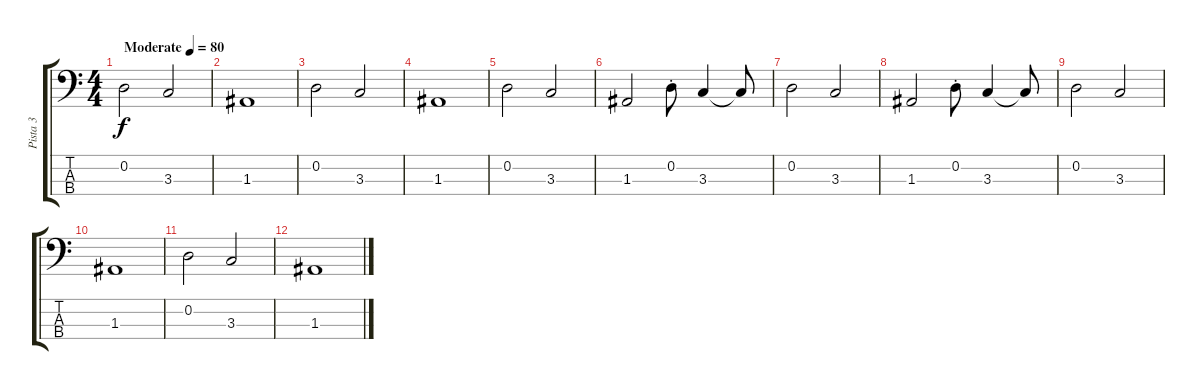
\track ("Pista 3" "Pista 3") {instrument electricbassfinger}
\staff {score tabs}
\tuning (G2 D2 A1 E1) {hide}
\ts (4 4)
\tempo (80 "Moderate")
\clef f4
\ks c
0.2.2{dy f instrument electricbassfinger} 3.3.2 |
1.3.1 |
0.2.2 3.3.2 |
1.3.1 |
0.2.2 3.3.2 |
1.3.2 0.2{st}.8 3.3.4 3.3{t}.8 |
0.2.2 3.3.2 |
1.3.2 0.2{st}.8 3.3.4 3.3{t}.8 |
0.2.2 3.3.2 |
1.3.1 |
0.2.2 3.3.2 |
1.3.1
